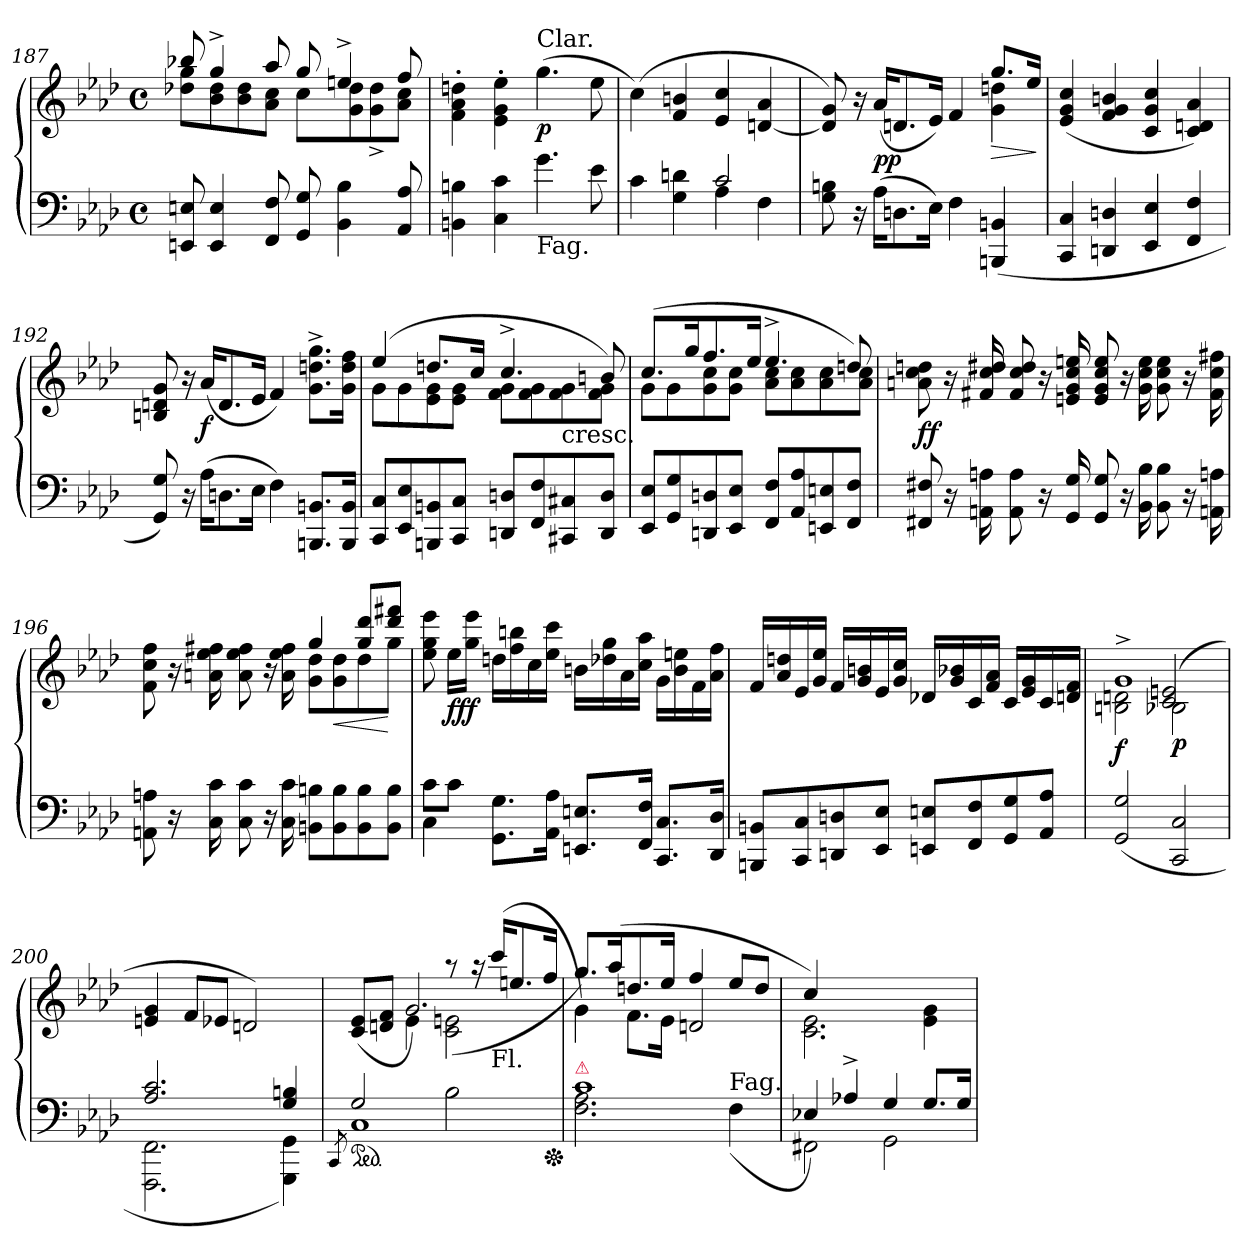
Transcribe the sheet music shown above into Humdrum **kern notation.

**kern	**kern	**dynam
*part1	*part1	*part1
*staff2	*staff1	*staff1/2
*clefF4	*clefG2	*
*k[b-e-a-d-]	*k[b-e-a-d-]	*
*f:	*f:	*
*M4/4	*M4/4	*
*met(c)	*met(c)	*
=187	=187	=187
*	*^	*
8EEn! 8En!	8bb-X!	8dd-X!\ 8gg!\L	.
4EE! 4E!	4gg^>!	8b-!\ 8dd-!\	.
.	.	8b-!\ 8dd-!\	.
8FF! 8F!	8aa-!	8a-!\ 8cc!\J	.
8GG! 8G!	8gg!	8cc!\L	.
4BB-!\ 4B-!\	4een^>!	8g!\ 8dd-!\	.
.	.	8g!^>\ 8dd-!^>\	.
8AA-!/ 8A-!/	8ff!	8a-!\ 8cc!\J	.
*	*v	*v	*
=188	=188	=188
4BBn! 4Bn!	4f!'>\ 4a-!'>\ 4ddn!'>\	.
4C! 4c!	4e-!'>\ 4g!'>\ 4ee-!'>\	.
!	!LO:TX:a:t=Clar.	!
!LO:TX:b:t=Fag.	!	!
!	!	!LO:DY:b
4.g!	(>4.gg!	p
8e-!	8ee-!	.
=189	=189	=189
*^	*	*
2ryy	4c!	(>4cc!)	.
.	4G! 4dn!	4f!/ 4bn!/	.
2c!	4A-!	4e-! 4cc!	.
.	4F!	[4dn! 4a-!	.
*v	*v	*	*
=190	=190	=190
*	*^	*
8G! 8Bn!	8dn!] 8g!)	2ryy	.
16r	16r	.	.
!	!	!	!LO:DY:b
(>16A-!\KL	(<16a-!KL	.	pp
8.Dn!\	8.d!	.	.
16E-!\Jk)	16e-!Jk)	.	.
4F!	4f!	4ryy	.
!	!	!	!LO:HP:b
(<4BBBn! 4BBn!	8.gg!L	4g! 4ddn!	>
.	16ee-!Jk	.	.
*	*v	*v	*
.	.	]
=191	=191	=191
4CC! 4C!	(>4e-! 4g! 4cc!	.
4DDn! 4Dn!	4f! 4g! 4bn!	.
4EE-! 4E-!	4c! 4g! 4cc!	.
4FF! 4F!	4c! 4dn! 4a-!)	.
=192	=192	=192
8GG!/ 8G!/)	8Bn! 8dn! 8g!	.
16r	16r	.
!	!	!LO:DY:b
(>16A-!\KL	(<16a-!KL	f
8.Dn!\	8.d!	.
16E-!\Jk	16e-!Jk	.
4F!)	4f!)	.
8.BBBn! 8.BBn!L	8.g!^<\ 8.ddn!^<\ 8.gg!^<\L	.
16BBB! 16BB!Jk	16g!\ 16dd!\ 16ff!\Jk	.
=193	=193	=193
*	*^	*
8CC! 8C!L	(>4ee-!	8g!\L	.
8EE-! 8E-!	.	8g!\	.
8BBBn! 8BBn!	8.ddn!L	8e-!\ 8g!\	.
8CC! 8C!J	.	8e-!\ 8g!\J	.
.	16cc!Jk	.	.
8DDn! 8Dn!L	4.cc^>!	8f!\ 8g!\L	.
8FF! 8F!	.	8f!\ 8g!\	.
!	!	!LO:TX:b:t=cresc.	!
8CC#X! 8C#X!	.	8f!\ 8g!\	.
8DD! 8D!J	8bn!)	8f!\ 8g!\J	.
=194	=194	=194	=194
8EE-! 8E-!L	(>8.cc!L	8g!\L	.
8GG! 8G!	.	8g!\	.
.	16gg!K	.	.
8DDn! 8Dn!	8.ff!	8g!\ 8cc!\	.
8EE-! 8E-!J	.	8g!\ 8cc!\J	.
.	16ee-!Jk	.	.
8FF! 8F!L	4.ee-^>!	8a-!\ 8cc!\L	.
8AA-! 8A-!	.	8a-!\ 8cc!\	.
8EEn! 8En!	.	8a-!\ 8cc!\	.
8FF! 8F!J	8ddn!)	8a-!\ 8cc!\J	.
=195	=195	=195	=195
!	!	!	!LO:DY:b
*	*v	*v	*
8FF#X! 8F#X!	8an! 8cc! 8ddn!	ff
16r	16r	.
16AAn! 16An!	16f#X! 16cc! 16dd#X!	.
8AA! 8A!	8f#! 8cc! 8dd#!	.
16r	16r	.
16GG!/ 16G!/	16en! 16g! 16cc! 16een!	.
8GG!/ 8G!/	8e! 8g! 8cc! 8ee!	.
16r	16r	.
16BB-! 16B-!	16g! 16cc! 16ee!	.
8BB-! 8B-!	8g! 8cc! 8ee!	.
16r	16r	.
16AAn! 16An!	16f#! 16cc! 16ff#X!	.
=196	=196	=196
*	*^	*
8AAn! 8An!	2ryy	8f! 8cc! 8ff!	.
16r	.	16r	.
16C! 16c!	.	16an! 16ee-! 16ff#X!	.
8C! 8c!	.	8a! 8ee-! 8ff#!	.
16r	.	16r	.
16C! 16c!	.	16a! 16ee-! 16ff#!	.
8BBn!\ 8Bn!\L	4gg!	8g!\ 8dd-!\L	.
!	!	!	!LO:HP:b
8BB!\ 8B!\	.	8g!\ 8dd-!\	<
8BB!\ 8B!\	8gg! 8ddd-!L	8dd-!\	.
8BB!\ 8B!\J	8ddd-! 8fff#X!J	8gg!\J	[
*	*v	*v	*
=197	=197	=197
*^	*	*
8c!\L	4C!	8ee-! 8gg! 8eee-!	.
!	!	!	!LO:DY:b
8c!\J	.	16ee-!\LL	fff
.	.	16gg!\ 16eee-!\JJ	.
4ryy	8.GG!\ 8.G!\L	16ddn!\LL	.
.	.	16ff!\ 16bbn!\	.
.	.	16cc!\	.
.	16AA-!\ 16A-!\Jk	16ee-!\ 16ccc!\JJ	.
8.EEn! 8.En!L	2ryy	16bn!\LL	.
.	.	16dd-X!\ 16gg!\	.
.	.	16a-!\	.
16FF! 16F!Jk	.	16cc!\ 16aa-!\JJ	.
8.CC! 8.C!L	.	16g!\LL	.
.	.	16b!\ 16een!\	.
.	.	16f!\	.
16DD-! 16D-!Jk	.	16a-!\ 16ff!\JJ	.
*v	*v	*	*
=198	=198	=198
8BBBn! 8BBn!L	16f!LL	.
.	16a-! 16ddn!	.
8CC! 8C!	16e-!	.
.	16g! 16ee-!JJ	.
8DDn! 8Dn!	16f!LL	.
.	16g! 16bn!	.
8EE-! 8E-!J	16e-!	.
.	16g! 16cc!JJ	.
8EEn! 8En!L	16d-X!LL	.
.	16g! 16b-X!	.
8FF! 8F!	16c!	.
.	16f! 16a-!JJ	.
8GG! 8G!	16c!LL	.
.	16e-! 16g!	.
8AA-! 8A-!J	16c!	.
.	16dn! 16f!JJ	.
=199	=199	=199
*	*^	*
*	*	*^	*
!	!	!	!	!LO:DY:b
(<2GG! 2G!	1g^>!	2Bn! 2dn!	2ryy	f
!	!	!	!	!LO:DY:b
2CC! 2C!	.	2B-X!	(>2c!/ 2en!/	p
*	*v	*v	*v	*
=200	=200	=200
*^	*	*
2.A-! 2.c!	2.FFF! 2.FF!	4en! 4g!	.
.	.	8f!L	.
.	.	8e-X!J	.
.	.	2dn!)	.
4G! 4Bn!	4GGG! 4GG!)	.	.
=201	=201	=201	=201
8qCC!/	.	.	.
*	*	*^	*
*	*	*	*^	*
*ped	*	*	*	*	*
2G!	1C!	(>8c! 8e-!L	4ryy	2ryy	.
.	.	8dn! 8f!J	.	.	.
.	.	2.g!)	4e-!	.	.
2B-!\	.	.	(>2c! 2en!	8raa	.
.	.	.	.	16raa	.
!	!	!	!	!LO:TX:b:t=Fl.	!
.	.	.	.	(>16ccc!KL	.
.	.	.	.	8.een!	.
.	.	.	.	16ff!Jk	.
*Xped	*	*	*	*	*
=202	=202	=202	=202	=202	=202
!LO:TX:a:color=crimson:t=⚠	!	!	!	!	!
*	*	*	*v	*v	*
1c!	2.F! 2.A-!	8.gg!L)	4g!)	.
.	.	(>16aa-!K	.	.
.	.	8.ddn!	8.f!L	.
.	.	16ee-!Jk	16e-!Jk	.
.	.	4ff!	2dn!/	.
!	!LO:TX:a:t=Fag.	!	!	!
.	(<4F!	8ee-!L	.	.
.	.	8dd!J	.	.
=203	=203	=203	=203	=203
4E-X!)	2FF#X!	4cc!)	2.c! 2.e-!	.
4A-X^<!	.	2ryy	.	.
4G!	2GG!	.	.	.
8.G!L	.	4ryy	4e-!\ 4g!\	.
16G!Jk	.	.	.	.
*v	*v	*	*	*
*	*v	*v	*
=	=	=
*-	*-	*-
